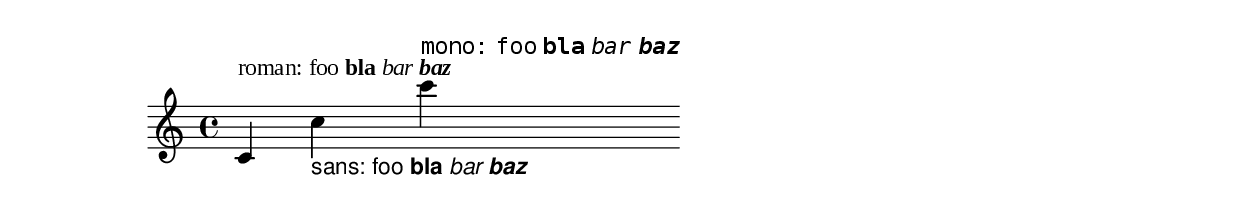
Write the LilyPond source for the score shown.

\version "2.10.12"

\header { texidoc = "
The default font families for text can be overridden with @{make-pango-font-tree@}
" }

\paper {
  % change for other default global staff size. 
  myStaffSize = #20
  %{
     run
         lilypond -dshow-available-fonts blabla
     to show all fonts available in the process log.  
  %}

  #(define fonts
    (make-pango-font-tree "Times New Roman"
                          "Nimbus Sans"
                          "Luxi Mono"
;;                        "Helvetica"
;;                        "Courier"
     (/ myStaffSize 20)))
}

\relative {
  c'^\markup {
    roman: foo \bold bla \italic bar \italic \bold baz 
  }
  c'_\markup {
    \override #'(font-family . sans)
    {
      sans: foo \bold bla \italic bar \italic \bold baz
    }
  }
  c'^\markup {
    \override #'(font-family . typewriter)
    {
      mono: foo \bold bla \italic bar \italic \bold baz
    }
  }
}  

